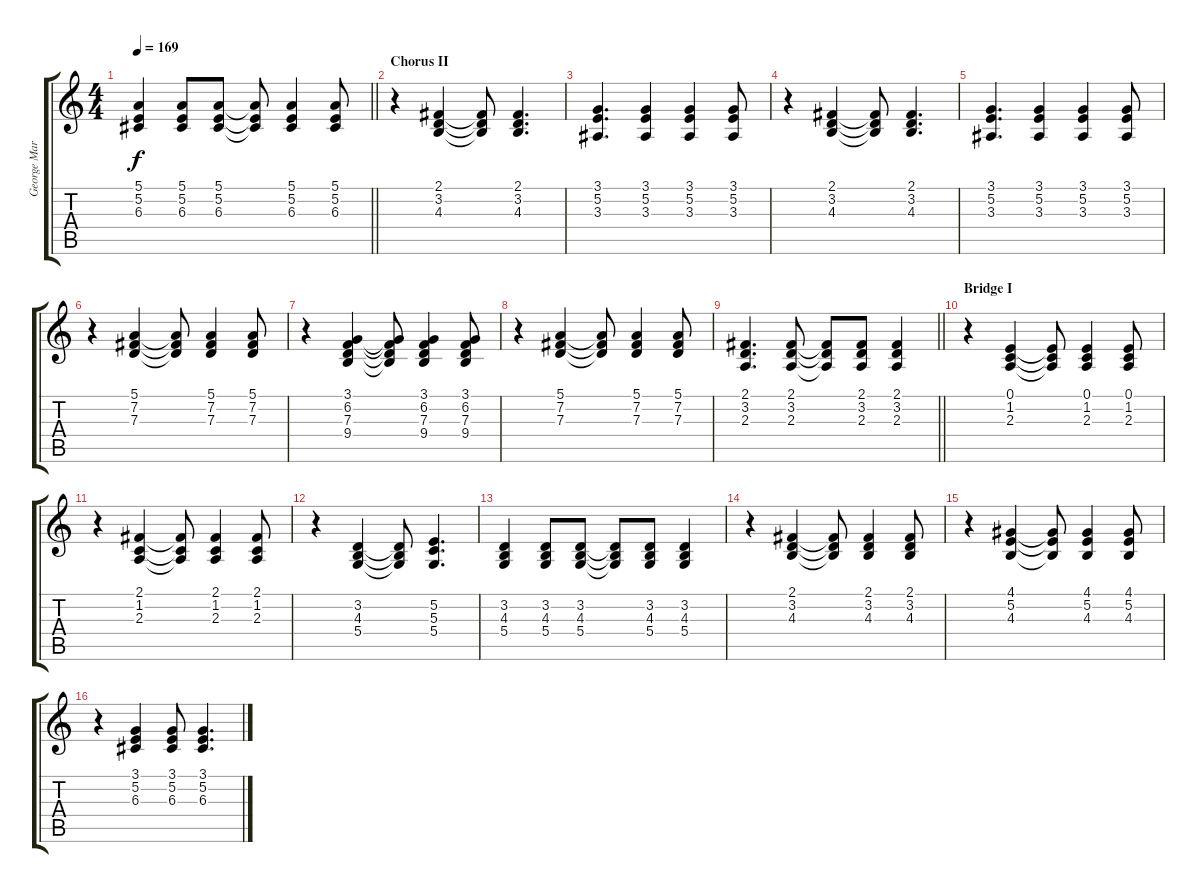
\track ("George Martin" "George Mar") {instrument acousticgrandpiano}
\staff {score tabs}
\tuning (E4 B3 G3 D3 A2 E2) {hide}
\ts (4 4)
\tempo 169
\clef g2
\barLineRight lightlight
\ks c
(5.1 5.2 6.3).4{dy f} (5.1 5.2 6.3).8 (5.1 5.2 6.3).8 (5.1{t} 5.2{t} 6.3{t}).8 (5.1 5.2 6.3).4 (5.1 5.2 6.3).8 |
\section ("" "Chorus II")
r.4 (2.1 3.2 4.3).4 (2.1{t} 3.2{t} 4.3{t}).8 (2.1 3.2 4.3).4{d} |
(3.1 5.2 3.3).4{d} (3.1 5.2 3.3).4 (3.1 5.2 3.3).4 (3.1 5.2 3.3).8 |
r.4 (2.1 3.2 4.3).4 (2.1{t} 3.2{t} 4.3{t}).8 (2.1 3.2 4.3).4{d} |
(3.1 5.2 3.3).4{d} (3.1 5.2 3.3).4 (3.1 5.2 3.3).4 (3.1 5.2 3.3).8 |
r.4 (5.1 7.2 7.3).4 (5.1{t} 7.2{t} 7.3{t}).8 (5.1 7.2 7.3).4 (5.1 7.2 7.3).8 |
r.4 (3.1 6.2 7.3 9.4).4 (3.1{t} 6.2{t} 7.3{t} 9.4{t}).8 (3.1 6.2 7.3 9.4).4 (3.1 6.2 7.3 9.4).8 |
r.4 (5.1 7.2 7.3).4 (5.1{t} 7.2{t} 7.3{t}).8 (5.1 7.2 7.3).4 (5.1 7.2 7.3).8 |
\barLineRight lightlight
(2.1 3.2 2.3).4{d} (2.1 3.2 2.3).8 (2.1{t} 3.2{t} 2.3{t}).8 (2.1 3.2 2.3).8 (2.1 3.2 2.3).4 |
\section ("" "Bridge I")
r.4 (0.1 1.2 2.3).4 (0.1{t} 1.2{t} 2.3{t}).8 (0.1 1.2 2.3).4 (0.1 1.2 2.3).8 |
r.4 (2.1 1.2 2.3).4 (2.1{t} 1.2{t} 2.3{t}).8 (2.1 1.2 2.3).4 (2.1 1.2 2.3).8 |
r.4 (3.2 4.3 5.4).4 (3.2{t} 4.3{t} 5.4{t}).8 (5.2 5.3 5.4).4{d} |
(3.2 4.3 5.4).4 (3.2 4.3 5.4).8 (3.2 4.3 5.4).8 (3.2{t} 4.3{t} 5.4{t}).8 (3.2 4.3 5.4).8 (3.2 4.3 5.4).4 |
r.4 (2.1 3.2 4.3).4 (2.1{t} 3.2{t} 4.3{t}).8 (2.1 3.2 4.3).4 (2.1 3.2 4.3).8 |
r.4 (4.1 5.2 4.3).4 (4.1{t} 5.2{t} 4.3{t}).8 (4.1 5.2 4.3).4 (4.1 5.2 4.3).8 |
r.4 (3.1 5.2 6.3).4 (3.1 5.2 6.3).8 (3.1 5.2 6.3).4{d}
